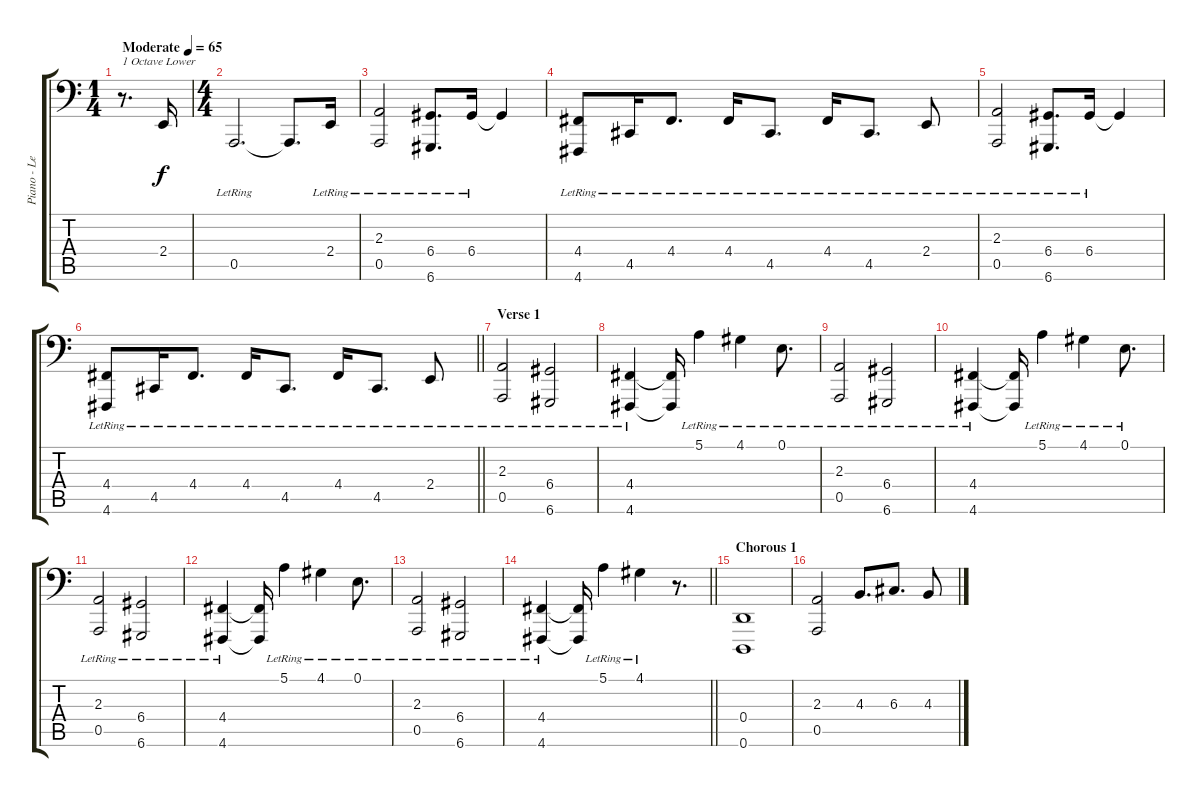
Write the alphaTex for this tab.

\track ("Piano - Left Hand" "Piano - Le") {instrument acousticgrandpiano}
\staff {score tabs}
\tuning (E3 B2 G2 D2 A1 D1) {hide}
\ts (1 4)
\tempo (65 "Moderate")
\clef f4
\ks c
r.8{d txt "1 Octave Lower" dy f instrument acousticgrandpiano} 2.4.16 |
\ts (4 4)
0.5{lr}.2{d} 0.5{t}.8{d} 2.4{lr}.16 |
(2.3{lr} 0.5{lr}).2 (6.4{lr} 6.6{lr}).8{d} 6.4{lr}.16 6.4{t}.4 |
(4.4{lr} 4.6{lr}).8 4.5{lr}.16 4.4{lr}.8{d} 4.4{lr}.16 4.5{lr}.8{d} 4.4{lr}.16 4.5{lr}.8{d} 2.4{lr}.8 |
(2.3{lr} 0.5{lr}).2 (6.4{lr} 6.6{lr}).8{d} 6.4{lr}.16 6.4{t}.4 |
\barLineRight lightlight
(4.4{lr} 4.6{lr}).8 4.5{lr}.16 4.4{lr}.8{d} 4.4{lr}.16 4.5{lr}.8{d} 4.4{lr}.16 4.5{lr}.8{d} 2.4{lr}.8 |
\section ("" "Verse 1")
(2.3{lr} 0.5{lr}).2 (6.4{lr} 6.6{lr}).2 |
(4.4{lr} 4.6{lr}).4 (4.4{t} 4.6{t}).16 5.1{lr}.4 4.1{lr}.4 0.1{lr}.8{d} |
(2.3{lr} 0.5{lr}).2 (6.4{lr} 6.6{lr}).2 |
(4.4{lr} 4.6{lr}).4 (4.4{t} 4.6{t}).16 5.1{lr}.4 4.1{lr}.4 0.1{lr}.8{d} |
(2.3{lr} 0.5{lr}).2 (6.4{lr} 6.6{lr}).2 |
(4.4{lr} 4.6{lr}).4 (4.4{t} 4.6{t}).16 5.1{lr}.4 4.1{lr}.4 0.1{lr}.8{d} |
(2.3{lr} 0.5{lr}).2 (6.4{lr} 6.6{lr}).2 |
\barLineRight lightlight
(4.4{lr} 4.6{lr}).4 (4.4{t} 4.6{t}).16 5.1{lr}.4 4.1{lr}.4 r.8{d} |
\section ("" "Chorous 1")
(0.4 0.6).1 |
(2.3 0.5).2 4.3.8{d} 6.3.8{d} 4.3.8
